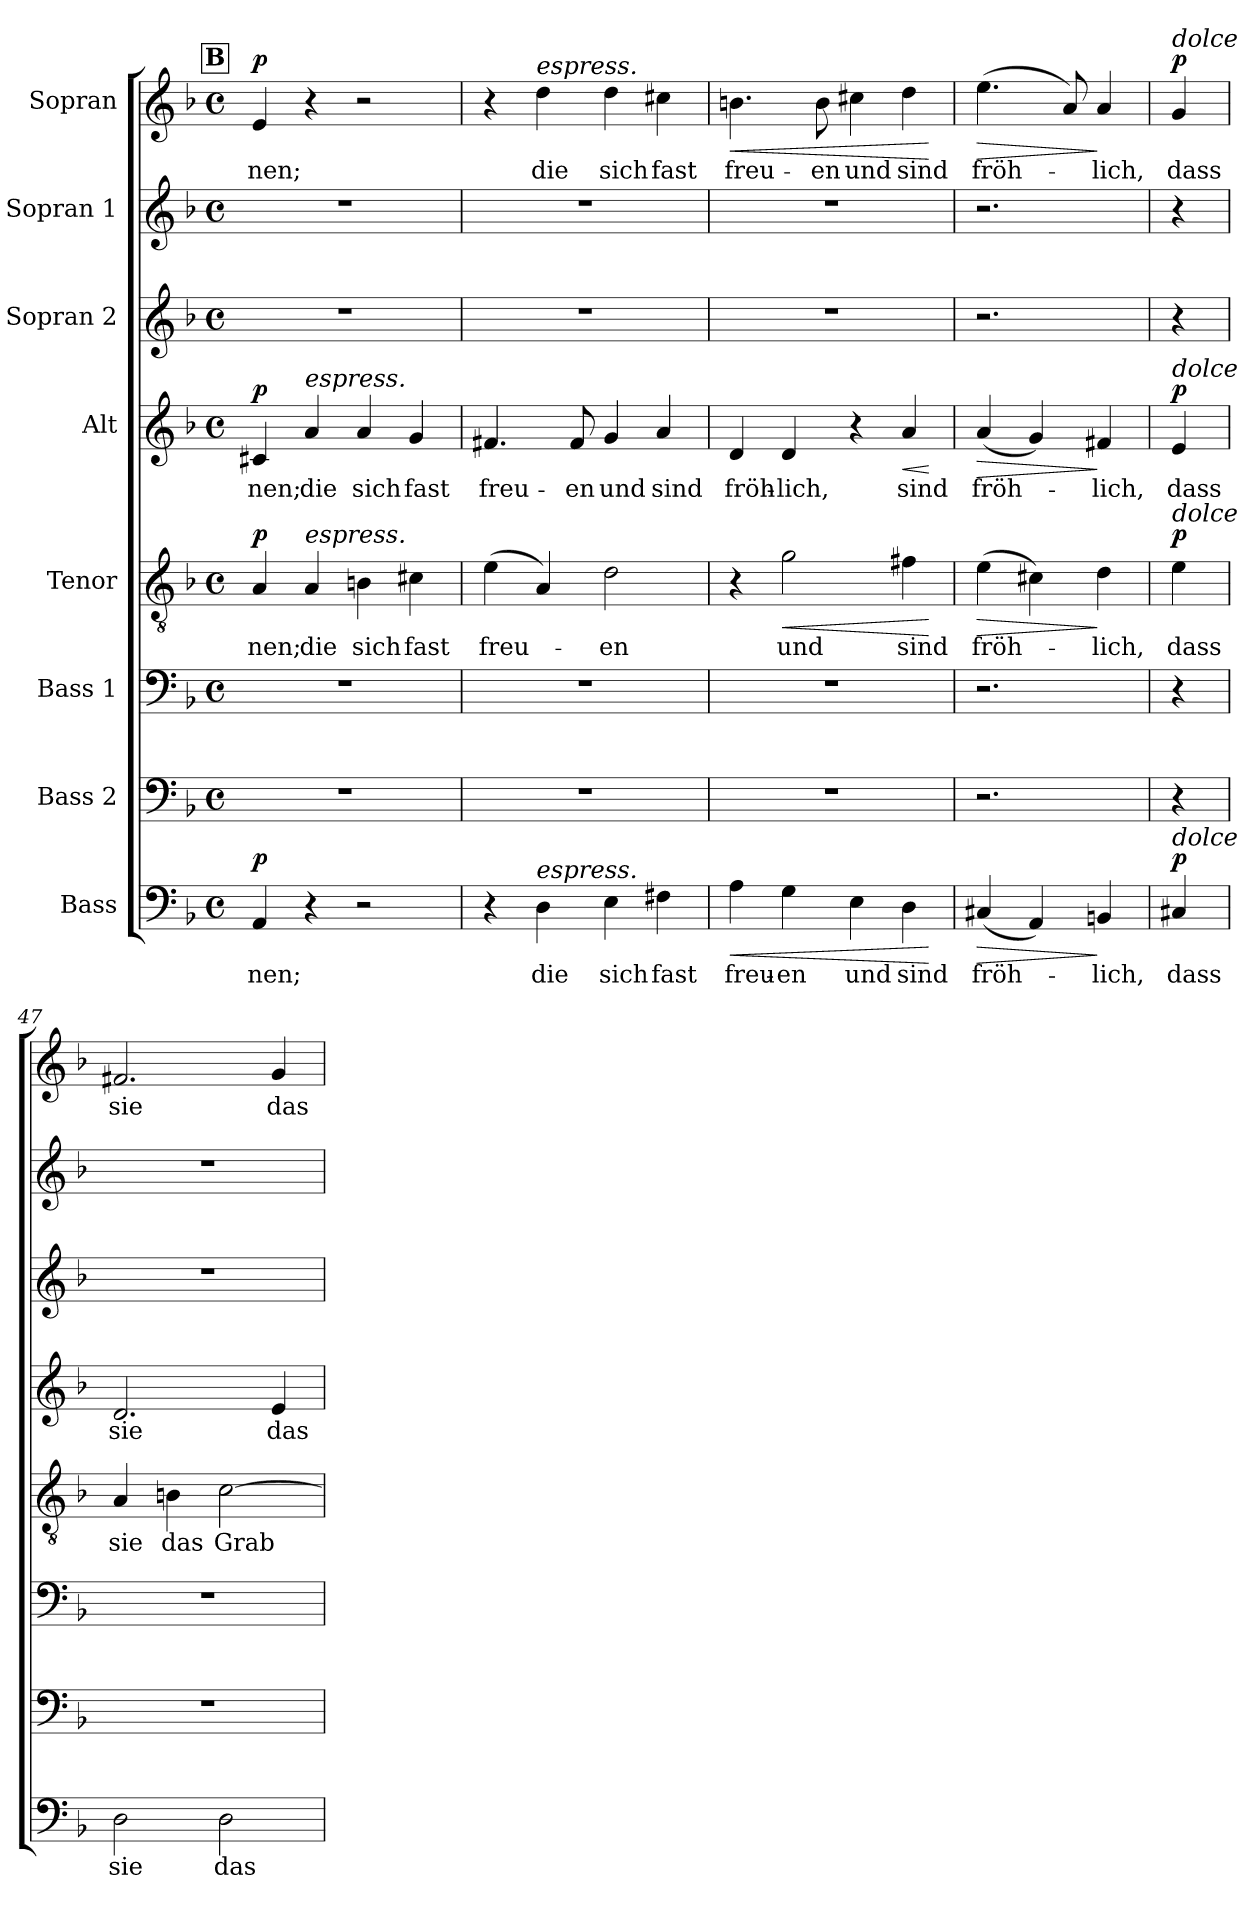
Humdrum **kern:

**kern	**text	**dynam	**kern	**kern	**kern	**text	**dynam	**kern	**text	**dynam	**kern	**kern	**kern	**text	**dynam
*part8	*part8	*part8	*part7	*part6	*part5	*part5	*part5	*part4	*part4	*part4	*part3	*part2	*part1	*part1	*part1
*staff8	*staff8	*staff8	*staff7	*staff6	*staff5	*staff5	*staff5	*staff4	*staff4	*staff4	*staff3	*staff2	*staff1	*staff1	*staff1
*I"Bass	*	*	*I"Bass 2	*I"Bass 1	*I"Tenor	*	*	*I"Alt	*	*	*I"Sopran 2	*I"Sopran 1	*I"Sopran	*	*
*clefF4	*	*	*clefF4	*clefF4	*clefGv2	*	*	*clefG2	*	*	*clefG2	*clefG2	*clefG2	*	*
*k[b-]	*	*	*k[b-]	*k[b-]	*k[b-]	*	*	*k[b-]	*	*	*k[b-]	*k[b-]	*k[b-]	*	*
*M4/4	*	*	*M4/4	*M4/4	*M4/4	*	*	*M4/4	*	*	*M4/4	*M4/4	*M4/4	*	*
*met(c)	*	*	*met(c)	*met(c)	*met(c)	*	*	*met(c)	*	*	*met(c)	*met(c)	*met(c)	*	*
!!LO:REH:place=s1:a:B:fs=14:t=B
=43	=43	=43	=43	=43	=43	=43	=43	=43	=43	=43	=43	=43	=43	=43	=43
!	!	!LO:DY:a	!	!	!	!	!LO:DY:a	!	!	!LO:DY:a	!	!	!	!	!LO:DY:a
4AA/	-nen;	p	1r	1r	4A/	-nen;	p	4c#X/	-nen;	p	1r	1r	4e/	-nen;	p
!	!	!	!	!	!	!	!	!LO:TX:a:i:t=espress.	!	!	!	!	!	!	!
!	!	!	!	!	!LO:TX:a:i:t=espress.	!	!	!	!	!	!	!	!	!	!
4r	.	.	.	.	4A/	die	.	4a/	die	.	.	.	4r	.	.
2r	.	.	.	.	4Bn\	sich	.	4a/	sich	.	.	.	2r	.	.
.	.	.	.	.	4c#X\	fast	.	4g/	fast	.	.	.	.	.	.
=44	=44	=44	=44	=44	=44	=44	=44	=44	=44	=44	=44	=44	=44	=44	=44
4r	.	.	1r	1r	(4e\	freu-	.	4.f#X/	freu-	.	1r	1r	4r	.	.
!	!	!	!	!	!	!	!	!	!	!	!	!	!LO:TX:a:i:t=espress.	!	!
!LO:TX:a:i:t=espress.	!	!	!	!	!	!	!	!	!	!	!	!	!	!	!
4D\	die	.	.	.	4A/)	.	.	.	.	.	.	.	4dd\	die	.
.	.	.	.	.	.	.	.	8f#/	-en	.	.	.	.	.	.
4E\	sich	.	.	.	2d\	-en	.	4g/	und	.	.	.	4dd\	sich	.
4F#X\	fast	.	.	.	.	.	.	4a/	sind	.	.	.	4cc#X\	fast	.
=45	=45	=45	=45	=45	=45	=45	=45	=45	=45	=45	=45	=45	=45	=45	=45
!	!	!LO:HP:b	!	!	!	!	!	!	!	!	!	!	!	!	!LO:HP:b
4A\	freu-	<	1r	1r	4r	.	.	4d/	fröh-	.	1r	1r	4.bn\	freu-	<
!	!	!	!	!	!	!	!LO:HP:b	!	!	!	!	!	!	!	!
4G\	-en	.	.	.	2g\	und	<	4d/	-lich,	.	.	.	.	.	.
.	.	.	.	.	.	.	.	.	.	.	.	.	8b\	-en	.
4E\	und	.	.	.	.	.	.	4r	.	.	.	.	4cc#X\	und	.
!	!	!	!	!	!	!	!	!	!	!LO:HP:b	!	!	!	!	!
4D\	sind	.	.	.	4f#X\	sind	.	4a/	sind	<	.	.	4dd\	sind	.
.	.	[	.	.	.	.	[	.	.	[	.	.	.	.	[
=46	=46	=46	=46	=46	=46	=46	=46	=46	=46	=46	=46	=46	=46	=46	=46
!	!	!LO:HP:b	!	!	!	!	!LO:HP:b	!	!	!LO:HP:b	!	!	!	!	!LO:HP:b
(4C#X/	fröh-	>	2.r	2.r	(4e\	fröh-	>	(4a/	fröh-	>	2.r	2.r	(4.ee\	fröh-	>
4AA/)	.	.	.	.	4c#X\)	.	.	4g/)	.	.	.	.	.	.	.
.	.	.	.	.	.	.	.	.	.	.	.	.	8a/)	.	.
4BBn/	-lich,	]	.	.	4d\	-lich,	]	4f#X/	-lich,	]	.	.	4a/	-lich,	]
!!LO:LB:g=z
=46X1	=46X1	=46X1	=46X1	=46X1	=46X1	=46X1	=46X1	=46X1	=46X1	=46X1	=46X1	=46X1	=46X1	=46X1	=46X1
!	!	!	!	!	!	!	!	!	!	!	!	!	!LO:TX:a:i:t=dolce	!	!
!	!	!	!	!	!	!	!	!LO:TX:a:i:t=dolce	!	!	!	!	!	!	!
!	!	!	!	!	!LO:TX:a:i:t=dolce	!	!	!	!	!	!	!	!	!	!
!LO:TX:a:i:t=dolce	!	!	!	!	!	!	!	!	!	!	!	!	!	!	!
!	!	!LO:DY:a	!	!	!	!	!LO:DY:a	!	!	!LO:DY:a	!	!	!	!	!LO:DY:a
4C#X/	dass	p	4r	4r	4e\	dass	p	4e/	dass	p	4r	4r	4g/	dass	p
=47	=47	=47	=47	=47	=47	=47	=47	=47	=47	=47	=47	=47	=47	=47	=47
2D\	sie	.	1r	1r	4A/	sie	.	2.d/	sie	.	1r	1r	2.f#X/	sie	.
.	.	.	.	.	4Bn\	das	.	.	.	.	.	.	.	.	.
2D\	das	.	.	.	[2c\	Grab	.	.	.	.	.	.	.	.	.
.	.	.	.	.	.	.	.	4e/	das	.	.	.	4g/	das	.
=	=	=	=	=	=	=	=	=	=	=	=	=	=	=	=
*-	*-	*-	*-	*-	*-	*-	*-	*-	*-	*-	*-	*-	*-	*-	*-
